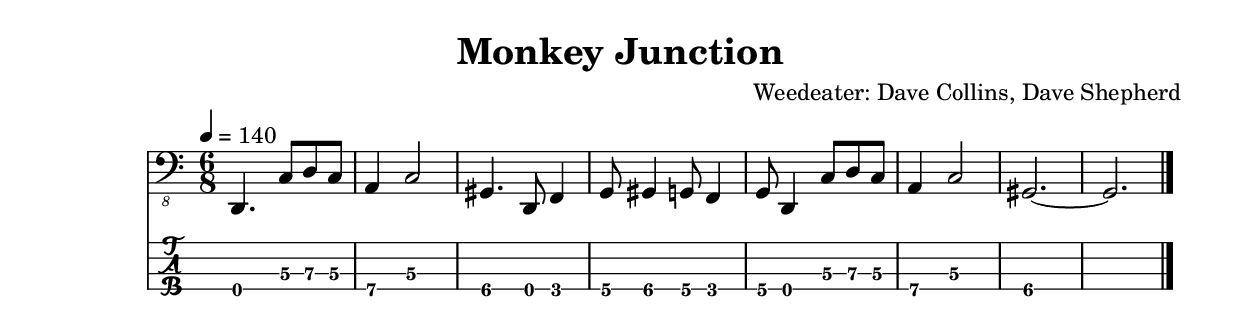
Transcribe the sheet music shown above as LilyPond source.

\version "2.24.3"
\language "english"

\header {
  title    = "Monkey Junction"
  composer = "Weedeater: Dave Collins, Dave Shepherd"
  tuning   = "D Standard"
}

d-std-tuning = \stringTuning <d,, g,, c, f,>
ztempo = 140

zaa = \relative d,, { d4. c'8\3 [d\3 c\3] }
zab = \relative d,, { a'4\4 c2\3 }
zac = \relative d,, { gs4.\4 d8 f4 }
zad = \relative d,, { g8\4 gs4\4 g8\4 f4 }
zae = \relative d,, { g8\4 d4 c'8\3[d\3 c\3] }
zaf = \relative d,, { a'4\4 c2\3 }
zag = \relative d,, { gs2.\4 ~ gs2.\4 }

music = {
  \key c \major
  \time 6/8
  \tempo 4 = \ztempo
  \zaa | \zab | \zac | \zad | \zae | \zaf | \zag |
  \fine
}

\score {
  <<
    \new Staff {
      \clef "bass_8"
      \music
    }
    \new TabStaff {
      \set Staff.stringTunings = #d-std-tuning
      { \music }
    }
  >>
  \layout {
    \context {
      \Voice
      \omit StringNumber
    }
  }
  %%\midi {}
}
\score {
  \unfoldRepeats
  \music
  \midi {
    \tempo 4 = \ztempo
    \set Staff.midiInstrument = "electric bass (finger)"
  }
}
